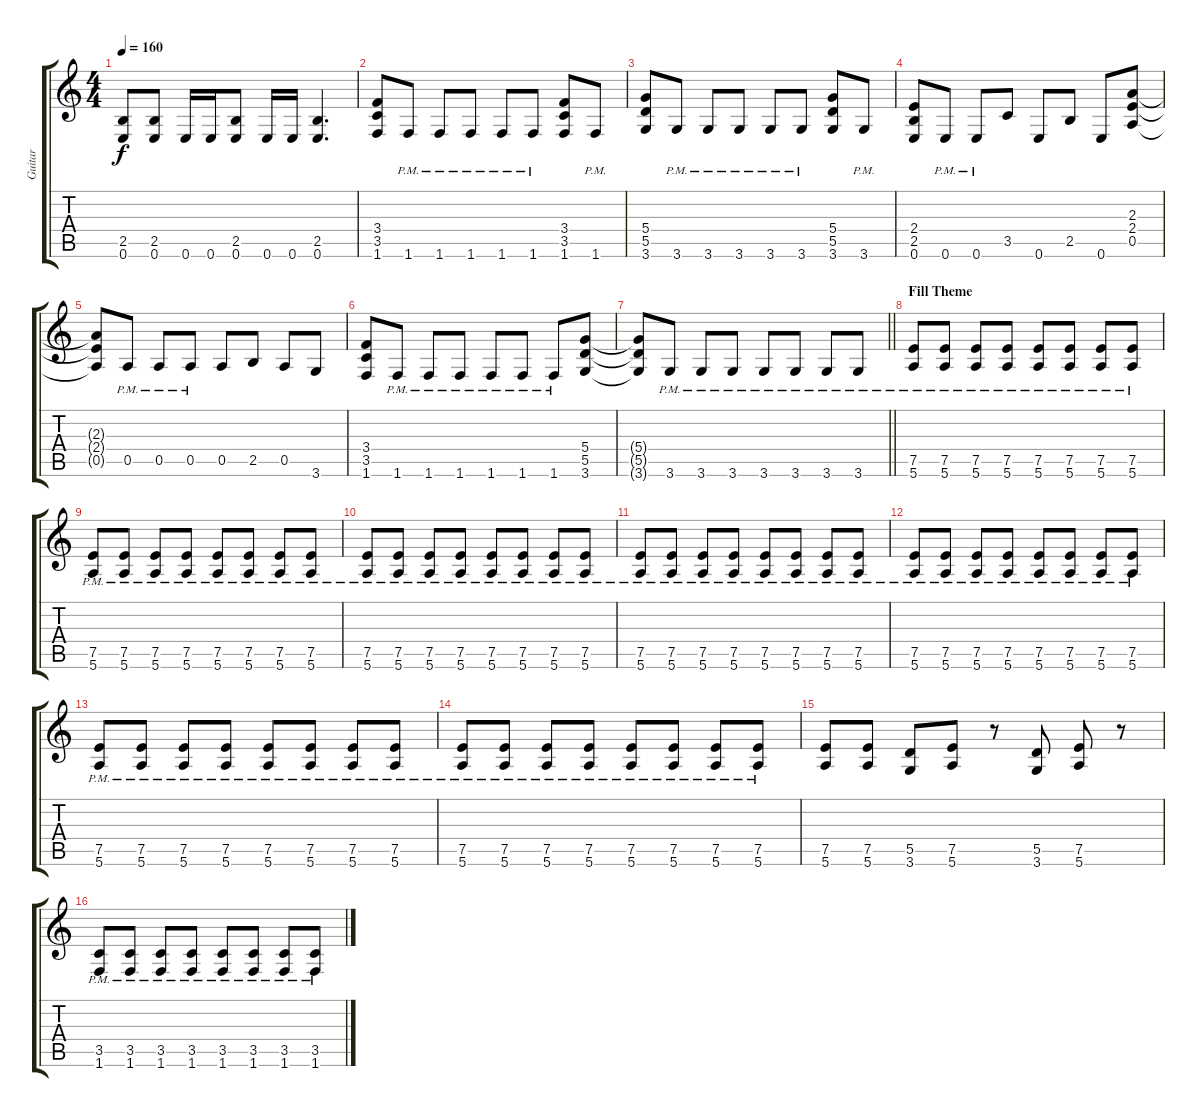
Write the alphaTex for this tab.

\track ("Guitar" "Guitar") {instrument overdrivenguitar}
\staff {score tabs}
\tuning (E4 B3 G3 D3 A2 E2) {hide}
\ts (4 4)
\tempo 160
\clef g2
\ks c
(2.5 0.6).8{dy f} (2.5 0.6).8 0.6.16 0.6.16 (2.5 0.6).8 0.6.16 0.6.16 (2.5 0.6).4{d} |
(3.4 3.5 1.6).8 1.6{pm}.8 1.6{pm}.8 1.6{pm}.8 1.6{pm}.8 1.6{pm}.8 (3.4 3.5 1.6).8 1.6{pm}.8 |
(5.4 5.5 3.6).8 3.6{pm}.8 3.6{pm}.8 3.6{pm}.8 3.6{pm}.8 3.6{pm}.8 (5.4 5.5 3.6).8 3.6{pm}.8 |
(2.4 2.5 0.6).8 0.6{pm}.8 0.6{pm}.8 3.5.8 0.6.8 2.5.8 0.6.8 (2.3 2.4 0.5).8 |
(2.3{t} 2.4{t} 0.5{t}).8 0.5{pm}.8 0.5{pm}.8 0.5{pm}.8 0.5.8 2.5.8 0.5.8 3.6.8 |
(3.4 3.5 1.6).8 1.6{pm}.8 1.6{pm}.8 1.6{pm}.8 1.6{pm}.8 1.6{pm}.8 1.6{pm}.8 (5.4 5.5 3.6).8 |
\barLineRight lightlight
(5.4{t} 5.5{t} 3.6{t}).8 3.6{pm}.8 3.6{pm}.8 3.6{pm}.8 3.6{pm}.8 3.6{pm}.8 3.6{pm}.8 3.6{pm}.8 |
\section ("" "Fill Theme")
(7.5{pm} 5.6{pm}).8 (7.5{pm} 5.6{pm}).8 (7.5{pm} 5.6{pm}).8 (7.5{pm} 5.6{pm}).8 (7.5{pm} 5.6{pm}).8 (7.5{pm} 5.6{pm}).8 (7.5{pm} 5.6{pm}).8 (7.5{pm} 5.6{pm}).8 |
(7.5{pm} 5.6{pm}).8 (7.5{pm} 5.6{pm}).8 (7.5{pm} 5.6{pm}).8 (7.5{pm} 5.6{pm}).8 (7.5{pm} 5.6{pm}).8 (7.5{pm} 5.6{pm}).8 (7.5{pm} 5.6{pm}).8 (7.5{pm} 5.6{pm}).8 |
(7.5{pm} 5.6{pm}).8 (7.5{pm} 5.6{pm}).8 (7.5{pm} 5.6{pm}).8 (7.5{pm} 5.6{pm}).8 (7.5{pm} 5.6{pm}).8 (7.5{pm} 5.6{pm}).8 (7.5{pm} 5.6{pm}).8 (7.5{pm} 5.6{pm}).8 |
(7.5{pm} 5.6{pm}).8 (7.5{pm} 5.6{pm}).8 (7.5{pm} 5.6{pm}).8 (7.5{pm} 5.6{pm}).8 (7.5{pm} 5.6{pm}).8 (7.5{pm} 5.6{pm}).8 (7.5{pm} 5.6{pm}).8 (7.5{pm} 5.6{pm}).8 |
(7.5{pm} 5.6{pm}).8 (7.5{pm} 5.6{pm}).8 (7.5{pm} 5.6{pm}).8 (7.5{pm} 5.6{pm}).8 (7.5{pm} 5.6{pm}).8 (7.5{pm} 5.6{pm}).8 (7.5{pm} 5.6{pm}).8 (7.5{pm} 5.6{pm}).8 |
(7.5{pm} 5.6{pm}).8 (7.5{pm} 5.6{pm}).8 (7.5{pm} 5.6{pm}).8 (7.5{pm} 5.6{pm}).8 (7.5{pm} 5.6{pm}).8 (7.5{pm} 5.6{pm}).8 (7.5{pm} 5.6{pm}).8 (7.5{pm} 5.6{pm}).8 |
(7.5{pm} 5.6{pm}).8 (7.5{pm} 5.6{pm}).8 (7.5{pm} 5.6{pm}).8 (7.5{pm} 5.6{pm}).8 (7.5{pm} 5.6{pm}).8 (7.5{pm} 5.6{pm}).8 (7.5{pm} 5.6{pm}).8 (7.5{pm} 5.6{pm}).8 |
(7.5 5.6).8 (7.5 5.6).8 (5.5 3.6).8 (7.5 5.6).8 r.8 (5.5 3.6).8 (7.5 5.6).8 r.8 |
(3.5{pm} 1.6{pm}).8 (3.5{pm} 1.6{pm}).8 (3.5{pm} 1.6{pm}).8 (3.5{pm} 1.6{pm}).8 (3.5{pm} 1.6{pm}).8 (3.5{pm} 1.6{pm}).8 (3.5{pm} 1.6{pm}).8 (3.5{pm} 1.6{pm}).8
